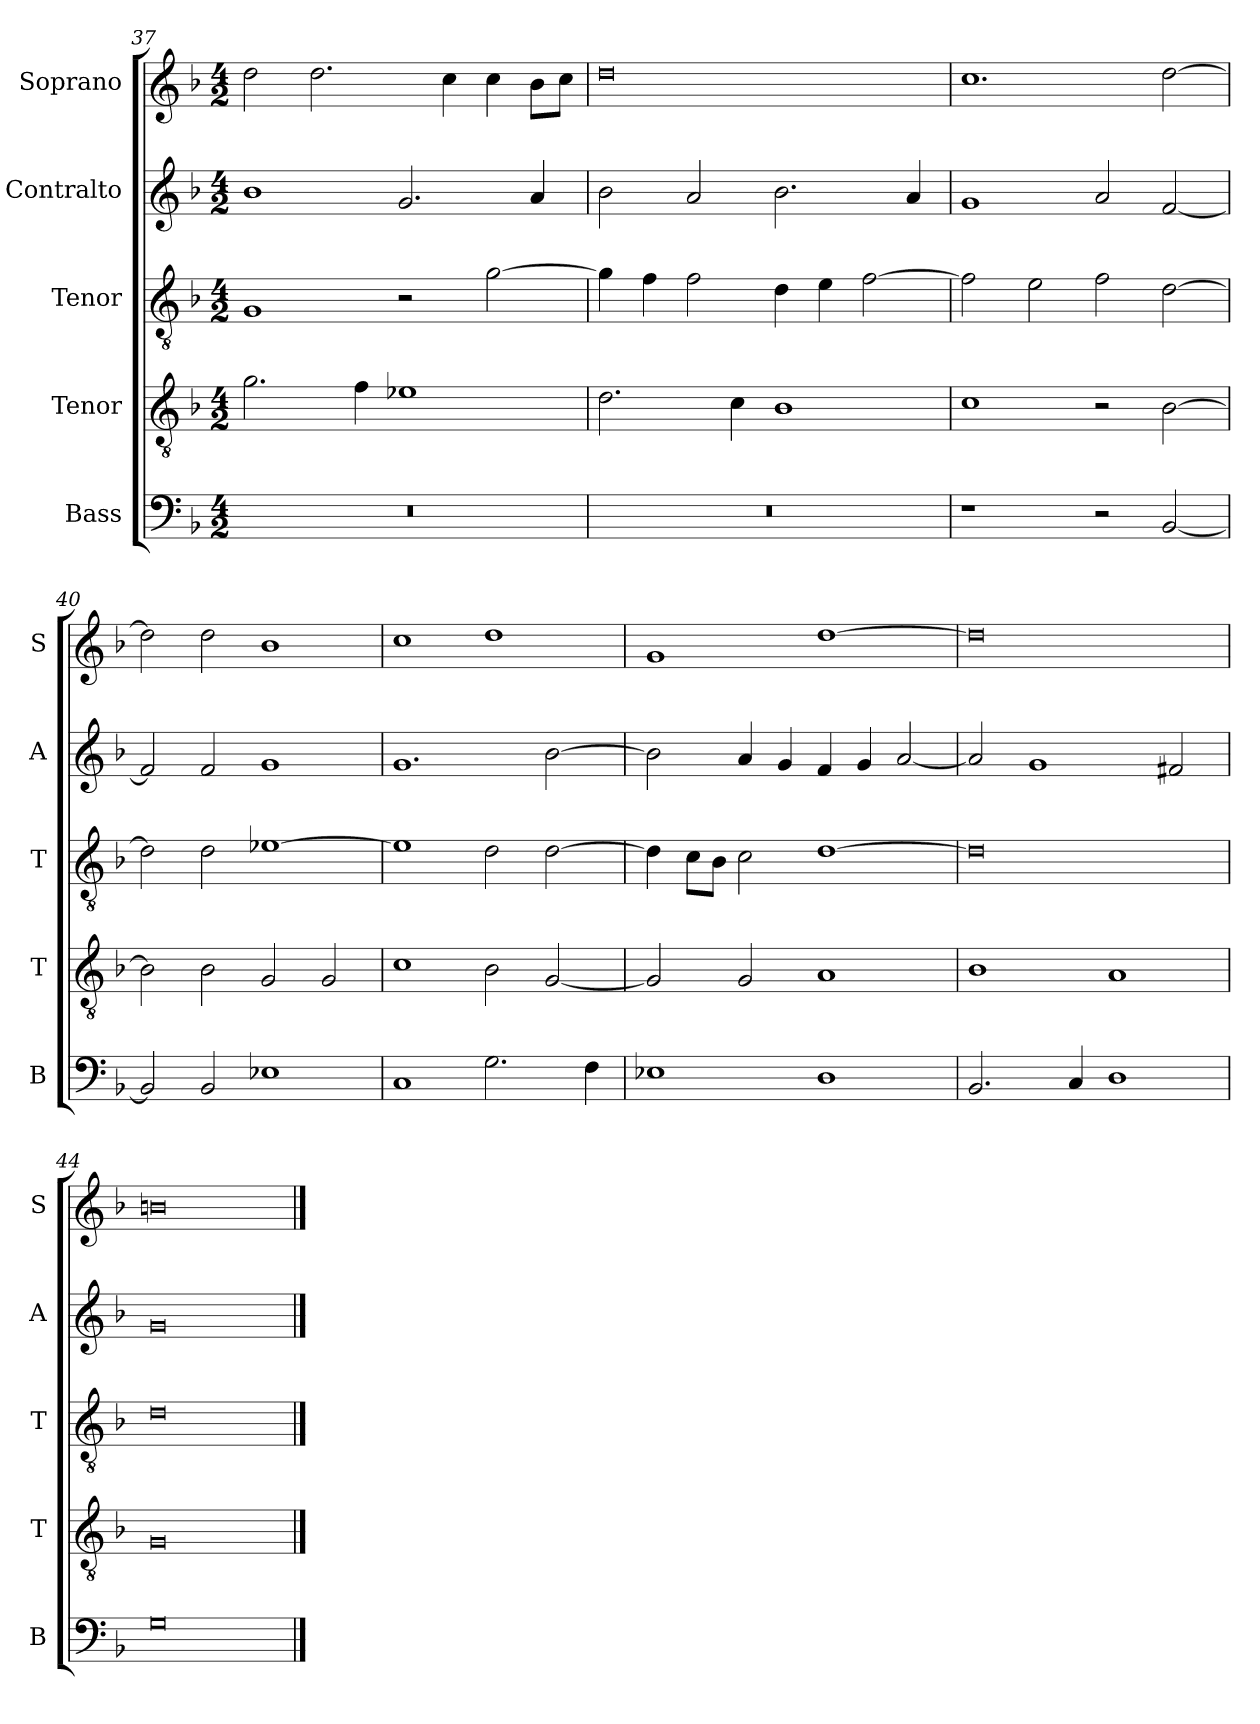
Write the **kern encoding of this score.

**kern	**kern	**kern	**kern	**kern
*part5	*part4	*part3	*part2	*part1
*staff5	*staff4	*staff3	*staff2	*staff1
*I"Bass	*I"Tenor	*I"Tenor	*I"Contralto	*I"Soprano
*I'B	*I'T	*I'T	*I'A	*I'S
*clefF4	*clefGv2	*clefGv2	*clefG2	*clefG2
*k[b-]	*k[b-]	*k[b-]	*k[b-]	*k[b-]
*G:dor	*G:dor	*G:dor	*G:dor	*G:dor
*M4/2	*M4/2	*M4/2	*M4/2	*M4/2
=37	=37	=37	=37	=37
0r	2.g	1G	1b-	2dd
.	.	.	.	2.dd
.	4f	.	.	.
.	1e-X	2r	2.g	.
.	.	.	.	4cc
.	.	[2g	.	4cc
.	.	.	4a	8b-\L
.	.	.	.	8cc\J
=38	=38	=38	=38	=38
0r	2.d	4g]	2b-	0dd
.	.	4f	.	.
.	.	2f	2a	.
.	4c	.	.	.
.	1B-	4d	2.b-	.
.	.	4e	.	.
.	.	[2f	.	.
.	.	.	4a	.
=39	=39	=39	=39	=39
1r	1c	2f]	1g	1.cc
.	.	2e	.	.
2r	2r	2f	2a	.
[2BB-	[2B-	[2d	[2f	[2dd
=40	=40	=40	=40	=40
2BB-]	2B-]	2d]	2f]	2dd]
2BB-	2B-	2d	2f	2dd
1E-X	2G	[1e-X	1g	1b-
.	2G	.	.	.
=41	=41	=41	=41	=41
1C	1c	1e-]	1.g	1cc
2.G	2B-	2d	.	1dd
.	[2G	[2d	[2b-	.
4F	.	.	.	.
=42	=42	=42	=42	=42
1E-X	2G]	4d]	2b-]	1g
.	.	8c\L	.	.
.	.	8B-\J	.	.
.	2G	2c	4a	.
.	.	.	4g	.
1D	1A	[1d	4f	[1dd
.	.	.	4g	.
.	.	.	[2a	.
=43	=43	=43	=43	=43
2.BB-	1B-	0d]	2a]	0dd]
.	.	.	1g	.
4C	.	.	.	.
1D	1A	.	.	.
.	.	.	2f#X	.
=44	=44	=44	=44	=44
0G	0G	0d	0g	0bn
==	==	==	==	==
*-	*-	*-	*-	*-
